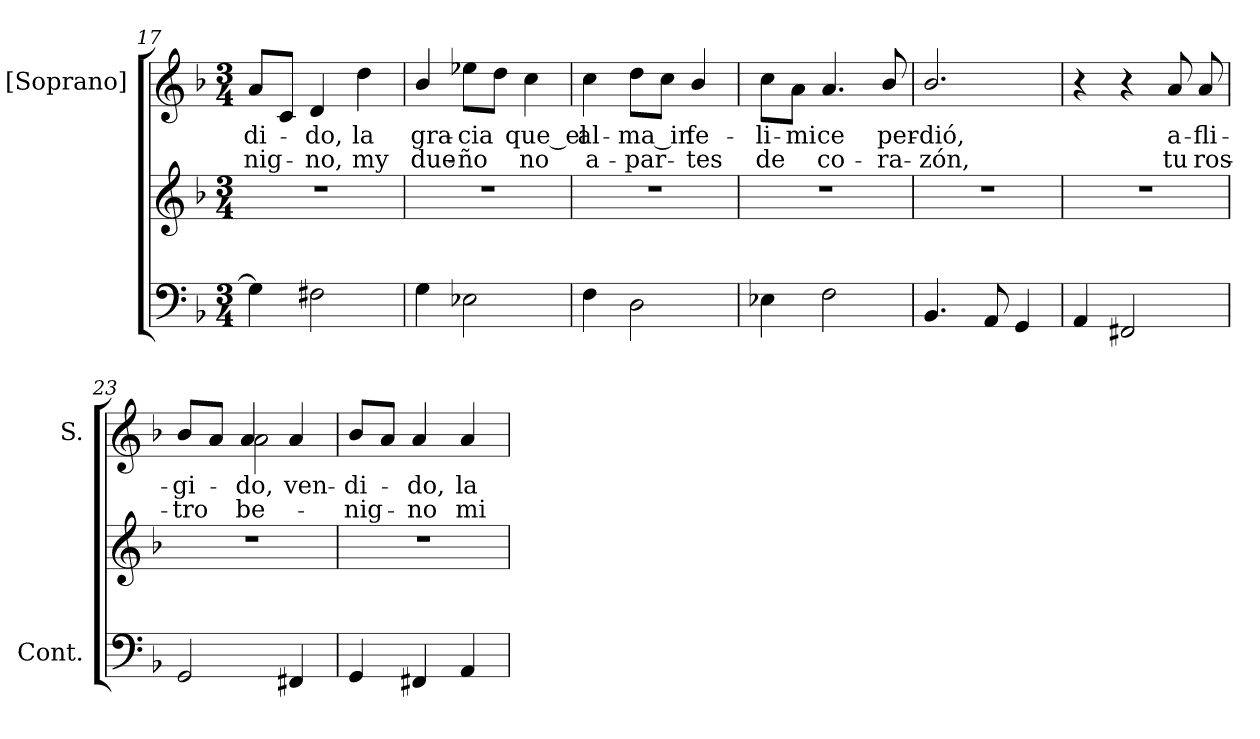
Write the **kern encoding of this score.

**kern	**kern	**kern	**text	**text
*part2	*part2	*part1	*part1	*part1
*staff3	*staff2	*staff1	*staff1	*staff1
*I""Acomp" (Continuo)	*	*I"[Soprano]	*	*
*I'Cont.	*	*I'S.	*	*
*clefF4	*clefG2	*clefG2	*	*
*k[b-]	*k[b-]	*k[b-]	*	*
*F:	*F:	*F:	*	*
*M3/4	*M3/4	*M3/4	*	*
=17	=17	=17	=17	=17
!	!LO:N:vis=1	!	!	!
!	!	!	!LO:LY:b:color=#000000	!LO:LY:b:color=#000000
4Gi\]	2.r	8ai/L	-di-	-nig-
.	.	8ci/J	.	.
!	!	!	!LO:LY:b:color=#000000	!LO:LY:b:color=#000000
2F#Xi\	.	4di/	-do,	-no,
!	!	!	!LO:LY:b:color=#000000	!LO:LY:b:color=#000000
.	.	4ddi\	la	my
=18	=18	=18	=18	=18
!	!LO:N:vis=1	!	!	!
!	!	!	!LO:LY:b:color=#000000	!LO:LY:b:color=#000000
4Gi\	2.r	4b-i/	gra-	due-
!	!	!	!LO:LY:b:color=#000000	!LO:LY:b:color=#000000
2E-Xi\	.	8ee-Xi\L	-cia	-ño
.	.	8ddi\J	.	.
!	!	!	!LO:LY:b:color=#000000	!LO:LY:b:color=#000000
.	.	4cci\	que_el	no
=19	=19	=19	=19	=19
!	!LO:N:vis=1	!	!	!
!	!	!	!LO:LY:b:color=#000000	!LO:LY:b:color=#000000
4Fi\	2.r	4cci\	al-	a-
!	!	!	!LO:LY:b:color=#000000	!LO:LY:b:color=#000000
2Di\	.	8ddi\L	-ma_in	-par-
.	.	8cci\J	.	.
!	!	!	!LO:LY:b:color=#000000	!LO:LY:b:color=#000000
.	.	4b-i/	fe-	-tes
!!LO:LB:g=z
=20	=20	=20	=20	=20
!	!LO:N:vis=1	!	!	!
!	!	!	!LO:LY:b:color=#000000	!LO:LY:b:color=#000000
4E-Xi\	2.r	8cci\L	-li-	de
!	!	!	!LO:LY:b:color=#000000	!
.	.	8ai\J	mi	.
!	!	!	!LO:LY:b:color=#000000	!LO:LY:b:color=#000000
2Fi\	.	4.ai/	-ce	co-
!	!	!	!LO:LY:b:color=#000000	!LO:LY:b:color=#000000
.	.	8b-i/	per-	-ra-
=21	=21	=21	=21	=21
!	!LO:N:vis=1	!	!	!
!	!	!	!LO:LY:b:color=#000000	!LO:LY:b:color=#000000
4.BB-i/	2.r	2.b-i/	-dió,	-zón,
8AAi/	.	.	.	.
4GGi/	.	.	.	.
=22	=22	=22	=22	=22
!	!LO:N:vis=1	!	!	!
4AAi/	2.r	4r	.	.
2FF#Xi/	.	4r	.	.
!	!	!	!LO:LY:b:color=#000000	!LO:LY:b:color=#000000
.	.	8ai/	a-	tu
!	!	!	!LO:LY:b:color=#000000	!LO:LY:b:color=#000000
.	.	8ai/	-fli-	ros-
=23	=23	=23	=23	=23
!	!LO:N:vis=1	!	!	!
!	!	!	!LO:LY:b:color=#000000	!LO:LY:b:color=#000000
*	*	*^	*	*
2GGi/	2.r	8b-i/L	4ryy	-gi-	-tro
.	.	8ai/J	.	.	.
!	!	!	!	!LO:LY:b:color=#000000	!LO:LY:b:color=#000000
.	.	4ai/	2ai\	-do,	be-
!	!	!	!	!LO:LY:b:color=#000000	!
4FF#Xi/	.	4ai/	.	ven-	.
*	*	*v	*v	*	*
=24	=24	=24	=24	=24
!	!LO:N:vis=1	!	!	!
!	!	!	!LO:LY:b:color=#000000	!LO:LY:b:color=#000000
4GGi/	2.r	8b-i/L	-di-	-nig-
.	.	8ai/J	.	.
!	!	!	!LO:LY:b:color=#000000	!LO:LY:b:color=#000000
4FF#Xi/	.	4ai/	-do,	-no
!	!	!	!LO:LY:b:color=#000000	!LO:LY:b:color=#000000
4AAi/	.	4ai/	la	mi
=	=	=	=	=
*-	*-	*-	*-	*-
